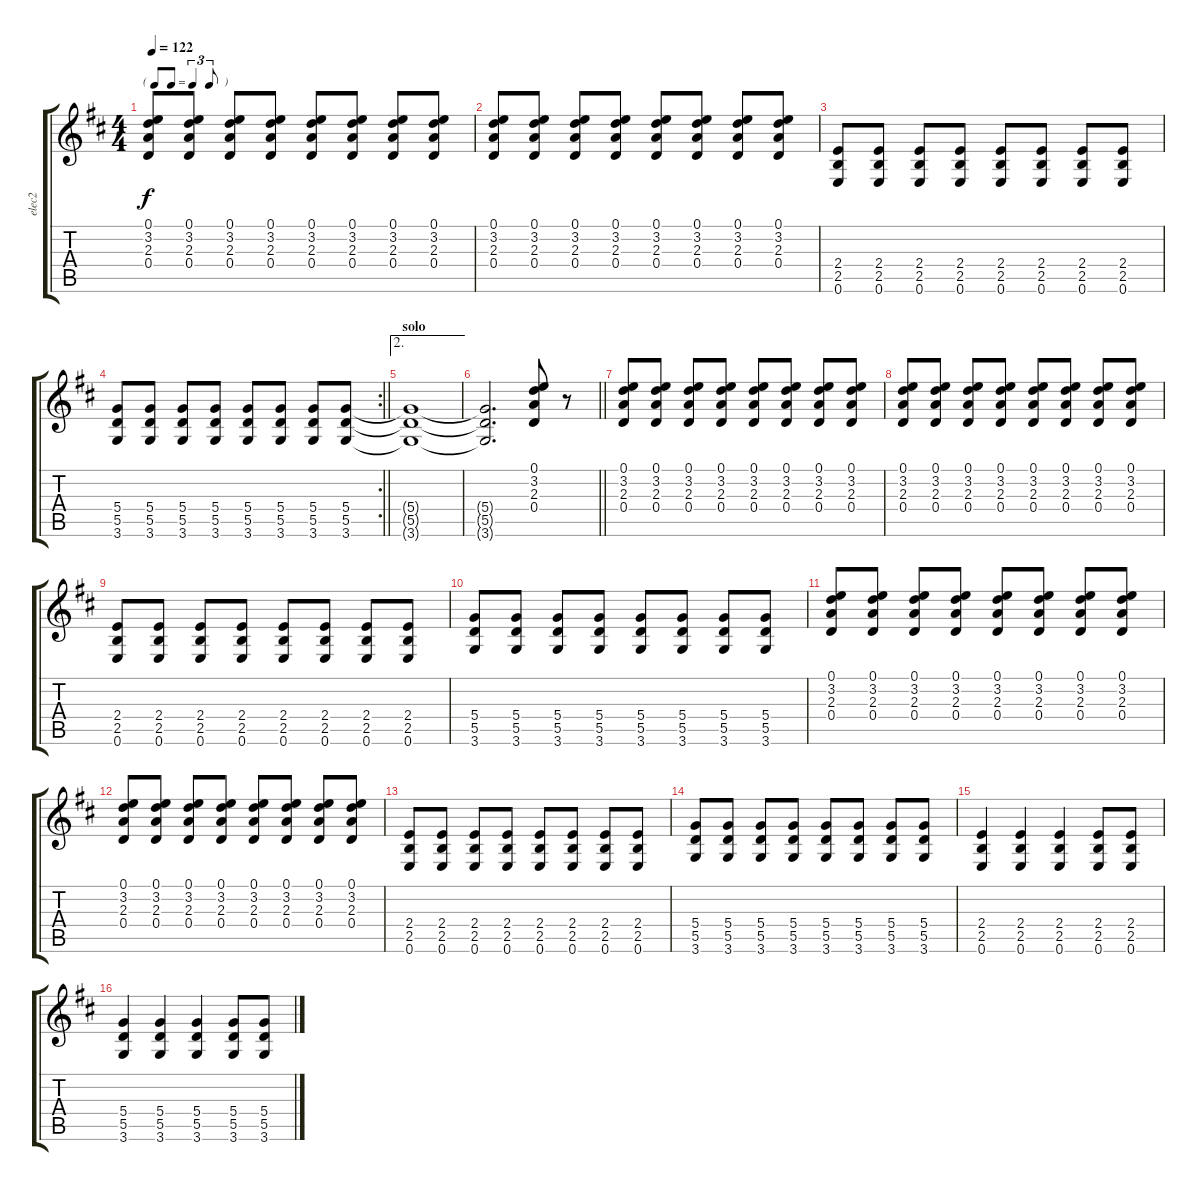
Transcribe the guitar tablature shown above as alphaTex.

\track ("elec2" "elec2") {instrument distortionguitar}
\staff {score tabs}
\tuning (E4 B3 G3 D3 A2 E2) {hide}
\ts (4 4)
\tf triplet8th
\tempo 122
\clef g2
\ks d
(0.1 3.2 2.3 0.4).8{dy f} (0.1 3.2 2.3 0.4).8 (0.1 3.2 2.3 0.4).8 (0.1 3.2 2.3 0.4).8 (0.1 3.2 2.3 0.4).8 (0.1 3.2 2.3 0.4).8 (0.1 3.2 2.3 0.4).8 (0.1 3.2 2.3 0.4).8 |
(0.1 3.2 2.3 0.4).8 (0.1 3.2 2.3 0.4).8 (0.1 3.2 2.3 0.4).8 (0.1 3.2 2.3 0.4).8 (0.1 3.2 2.3 0.4).8 (0.1 3.2 2.3 0.4).8 (0.1 3.2 2.3 0.4).8 (0.1 3.2 2.3 0.4).8 |
(2.4 2.5 0.6).8 (2.4 2.5 0.6).8 (2.4 2.5 0.6).8 (2.4 2.5 0.6).8 (2.4 2.5 0.6).8 (2.4 2.5 0.6).8 (2.4 2.5 0.6).8 (2.4 2.5 0.6).8 |
\rc 2
\barLineRight lightlight
(5.4 5.5 3.6).8 (5.4 5.5 3.6).8 (5.4 5.5 3.6).8 (5.4 5.5 3.6).8 (5.4 5.5 3.6).8 (5.4 5.5 3.6).8 (5.4 5.5 3.6).8 (5.4 5.5 3.6).8 |
\ae 2
\section ("" "solo")
(5.4{t} 5.5{t} 3.6{t}).1 |
\barLineRight lightlight
(5.4{t} 5.5{t} 3.6{t}).2{d} (0.1 3.2 2.3 0.4).8 r.8 |
(0.1 3.2 2.3 0.4).8 (0.1 3.2 2.3 0.4).8 (0.1 3.2 2.3 0.4).8 (0.1 3.2 2.3 0.4).8 (0.1 3.2 2.3 0.4).8 (0.1 3.2 2.3 0.4).8 (0.1 3.2 2.3 0.4).8 (0.1 3.2 2.3 0.4).8 |
(0.1 3.2 2.3 0.4).8 (0.1 3.2 2.3 0.4).8 (0.1 3.2 2.3 0.4).8 (0.1 3.2 2.3 0.4).8 (0.1 3.2 2.3 0.4).8 (0.1 3.2 2.3 0.4).8 (0.1 3.2 2.3 0.4).8 (0.1 3.2 2.3 0.4).8 |
(2.4 2.5 0.6).8 (2.4 2.5 0.6).8 (2.4 2.5 0.6).8 (2.4 2.5 0.6).8 (2.4 2.5 0.6).8 (2.4 2.5 0.6).8 (2.4 2.5 0.6).8 (2.4 2.5 0.6).8 |
(5.4 5.5 3.6).8 (5.4 5.5 3.6).8 (5.4 5.5 3.6).8 (5.4 5.5 3.6).8 (5.4 5.5 3.6).8 (5.4 5.5 3.6).8 (5.4 5.5 3.6).8 (5.4 5.5 3.6).8 |
(0.1 3.2 2.3 0.4).8 (0.1 3.2 2.3 0.4).8 (0.1 3.2 2.3 0.4).8 (0.1 3.2 2.3 0.4).8 (0.1 3.2 2.3 0.4).8 (0.1 3.2 2.3 0.4).8 (0.1 3.2 2.3 0.4).8 (0.1 3.2 2.3 0.4).8 |
(0.1 3.2 2.3 0.4).8 (0.1 3.2 2.3 0.4).8 (0.1 3.2 2.3 0.4).8 (0.1 3.2 2.3 0.4).8 (0.1 3.2 2.3 0.4).8 (0.1 3.2 2.3 0.4).8 (0.1 3.2 2.3 0.4).8 (0.1 3.2 2.3 0.4).8 |
(2.4 2.5 0.6).8 (2.4 2.5 0.6).8 (2.4 2.5 0.6).8 (2.4 2.5 0.6).8 (2.4 2.5 0.6).8 (2.4 2.5 0.6).8 (2.4 2.5 0.6).8 (2.4 2.5 0.6).8 |
(5.4 5.5 3.6).8 (5.4 5.5 3.6).8 (5.4 5.5 3.6).8 (5.4 5.5 3.6).8 (5.4 5.5 3.6).8 (5.4 5.5 3.6).8 (5.4 5.5 3.6).8 (5.4 5.5 3.6).8 |
(2.4 2.5 0.6).4 (2.4 2.5 0.6).4 (2.4 2.5 0.6).4 (2.4 2.5 0.6).8 (2.4 2.5 0.6).8 |
(5.4 5.5 3.6).4 (5.4 5.5 3.6).4 (5.4 5.5 3.6).4 (5.4 5.5 3.6).8 (5.4 5.5 3.6).8
